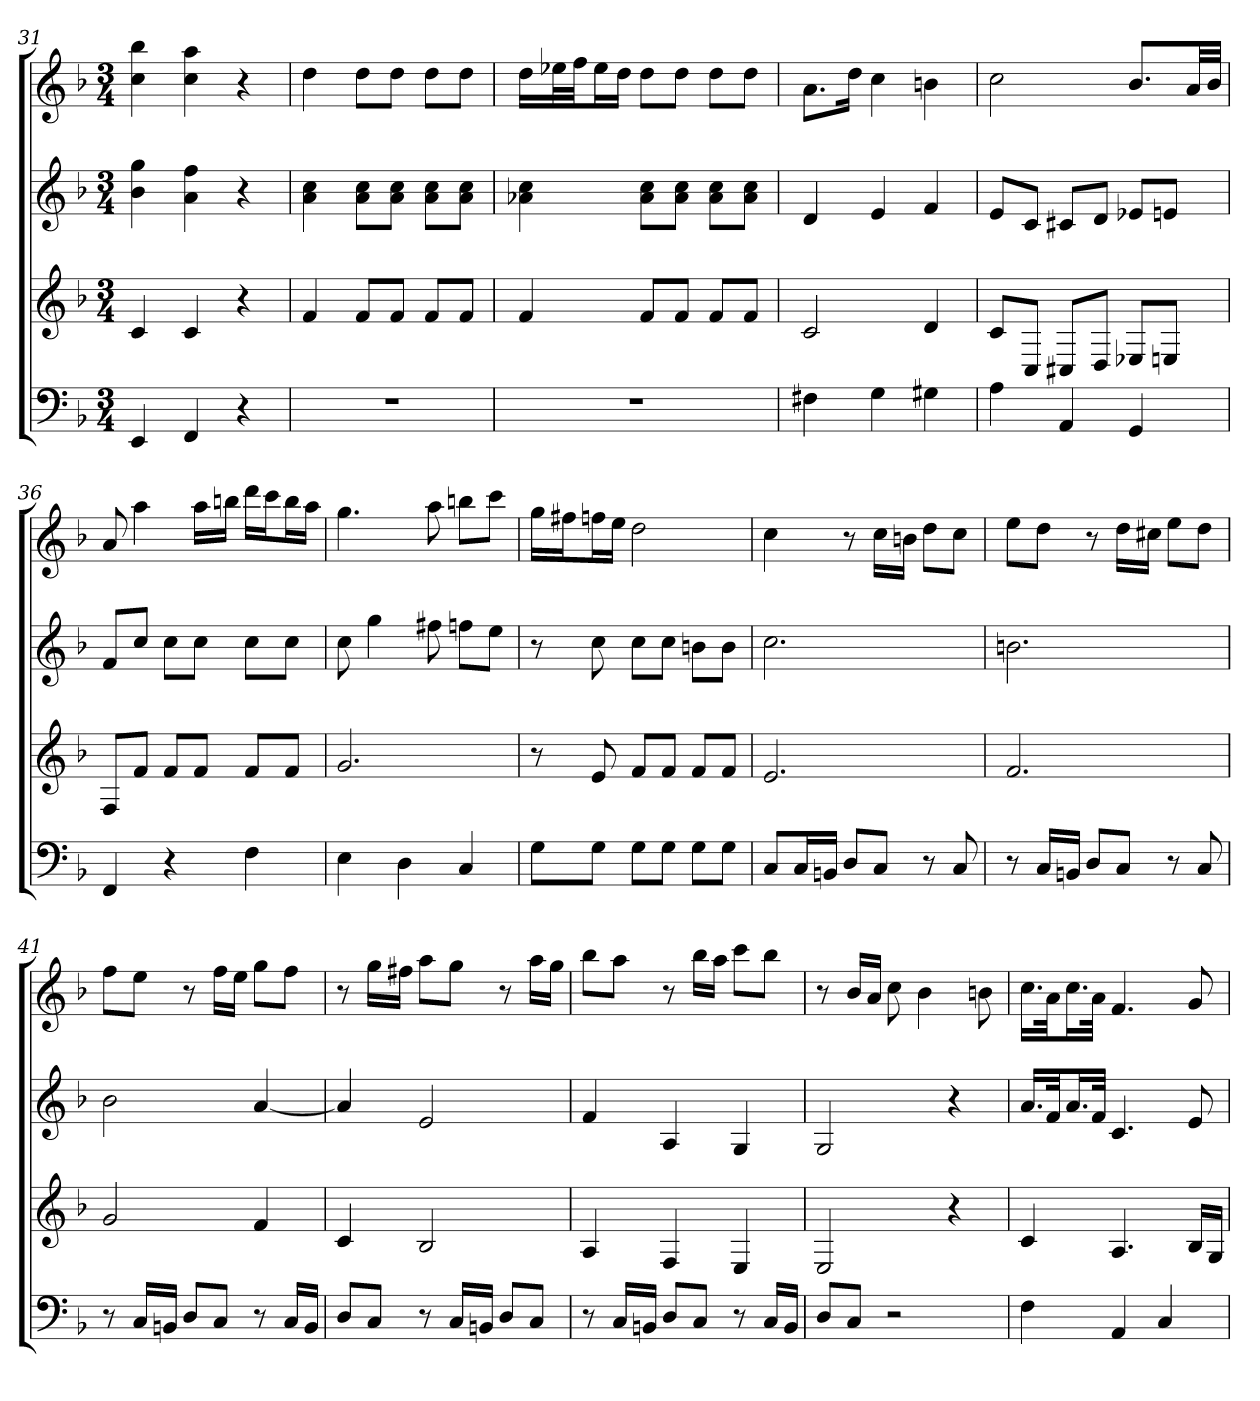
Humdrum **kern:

**kern	**kern	**kern	**kern
*part4	*part3	*part2	*part1
*staff4	*staff3	*staff2	*staff1
*k[b-]	*k[b-]	*k[b-]	*k[b-]
*F:	*F:	*F:	*F:
*M3/4	*M3/4	*M3/4	*M3/4
=31	=31	=31	=31
4EE	4c	4b- 4gg	4cc 4bb-
4FF	4c	4a 4ff	4cc 4aa
4r	4r	4r	4r
=32	=32	=32	=32
2.r	4f	4a 4cc	4dd
.	8fL	8a 8ccL	8ddL
.	8fJ	8a 8ccJ	8ddJ
.	8fL	8a 8ccL	8ddL
.	8fJ	8a 8ccJ	8ddJ
=33	=33	=33	=33
2.r	4f	4a-X 4cc	16ddLL
.	.	.	32ee-XL
.	.	.	32ffJJ
.	.	.	16ee-L
.	.	.	16ddJJ
.	8fL	8a- 8ccL	8ddL
.	8fJ	8a- 8ccJ	8ddJ
.	8fL	8a- 8ccL	8ddL
.	8fJ	8a- 8ccJ	8ddJ
=34	=34	=34	=34
4F#X	2c	4d	8.aL
.	.	.	16ddJk
4G	.	4e	4cc
4G#X	4d	4f	4bn
=35	=35	=35	=35
4A	8cL	8eL	2cc
.	8CJ	8cJ	.
4AA	8C#XL	8c#XL	.
.	8DJ	8dJ	.
4GG	8E-XL	8e-XL	8.b-L
.	8EnJ	8enJ	.
.	.	.	32aLL
.	.	.	32b-JJJ
=36	=36	=36	=36
4FF	8FL	8fL	8a
.	8fJ	8ccJ	4aa
4r	8fL	8ccL	.
.	8fJ	8ccJ	16aaLL
.	.	.	16bbnJJ
4F	8fL	8ccL	16dddLL
.	.	.	16cccJ
.	8fJ	8ccJ	16bbL
.	.	.	16aaJJ
=37	=37	=37	=37
4E	2.g	8cc	4.gg
.	.	4gg	.
4D	.	.	.
.	.	8ff#X	8aa
4C	.	8ffnL	8bbnL
.	.	8eeJ	8cccJ
=38	=38	=38	=38
8GL	8r	8r	16ggLL
.	.	.	16ff#XJ
8GJ	8e	8cc	16ffnL
.	.	.	16eeJJ
8GL	8fL	8ccL	2dd
8GJ	8fJ	8ccJ	.
8GL	8fL	8bnL	.
8GJ	8fJ	8bJ	.
=39	=39	=39	=39
8CL	2.e	2.cc	4cc
16CL	.	.	.
16BBnJJ	.	.	.
8DL	.	.	8r
8CJ	.	.	16ccLL
.	.	.	16bnJJ
8r	.	.	8ddL
8C	.	.	8ccJ
=40	=40	=40	=40
8r	2.f	2.bn	8eeL
16CLL	.	.	8ddJ
16BBnJJ	.	.	.
8DL	.	.	8r
8CJ	.	.	16ddLL
.	.	.	16cc#XJJ
8r	.	.	8eeL
8C	.	.	8ddJ
=41	=41	=41	=41
8r	2g	2b-	8ffL
16CLL	.	.	8eeJ
16BBnJJ	.	.	.
8DL	.	.	8r
8CJ	.	.	16ffLL
.	.	.	16eeJJ
8r	4f	[4a	8ggL
16CLL	.	.	8ffJ
16BBJJ	.	.	.
=42	=42	=42	=42
8DL	4c	4a]	8r
8CJ	.	.	16ggLL
.	.	.	16ff#XJJ
8r	2B-	2e	8aaL
16CLL	.	.	8ggJ
16BBnJJ	.	.	.
8DL	.	.	8r
8CJ	.	.	16aaLL
.	.	.	16ggJJ
=43	=43	=43	=43
8r	4A	4f	8bb-L
16CLL	.	.	8aaJ
16BBnJJ	.	.	.
8DL	4F	4A	8r
8CJ	.	.	16bb-LL
.	.	.	16aaJJ
8r	4E	4G	8cccL
16CLL	.	.	8bb-J
16BBJJ	.	.	.
=44	=44	=44	=44
8DL	2E	2G	8r
8CJ	.	.	16b-LL
.	.	.	16aJJ
2r	.	.	8cc
.	.	.	4b-
.	4r	4r	.
.	.	.	8bn
=45	=45	=45	=45
4F	4c	16.aLL	16.ccLL
.	.	32fJk	32aJk
.	.	16.aL	16.ccL
.	.	32fJJk	32aJJk
4AA	4.A	4.c	4.f
4C	.	.	.
.	16B-LL	8e	8g
.	16GJJ	.	.
=	=	=	=
*-	*-	*-	*-
